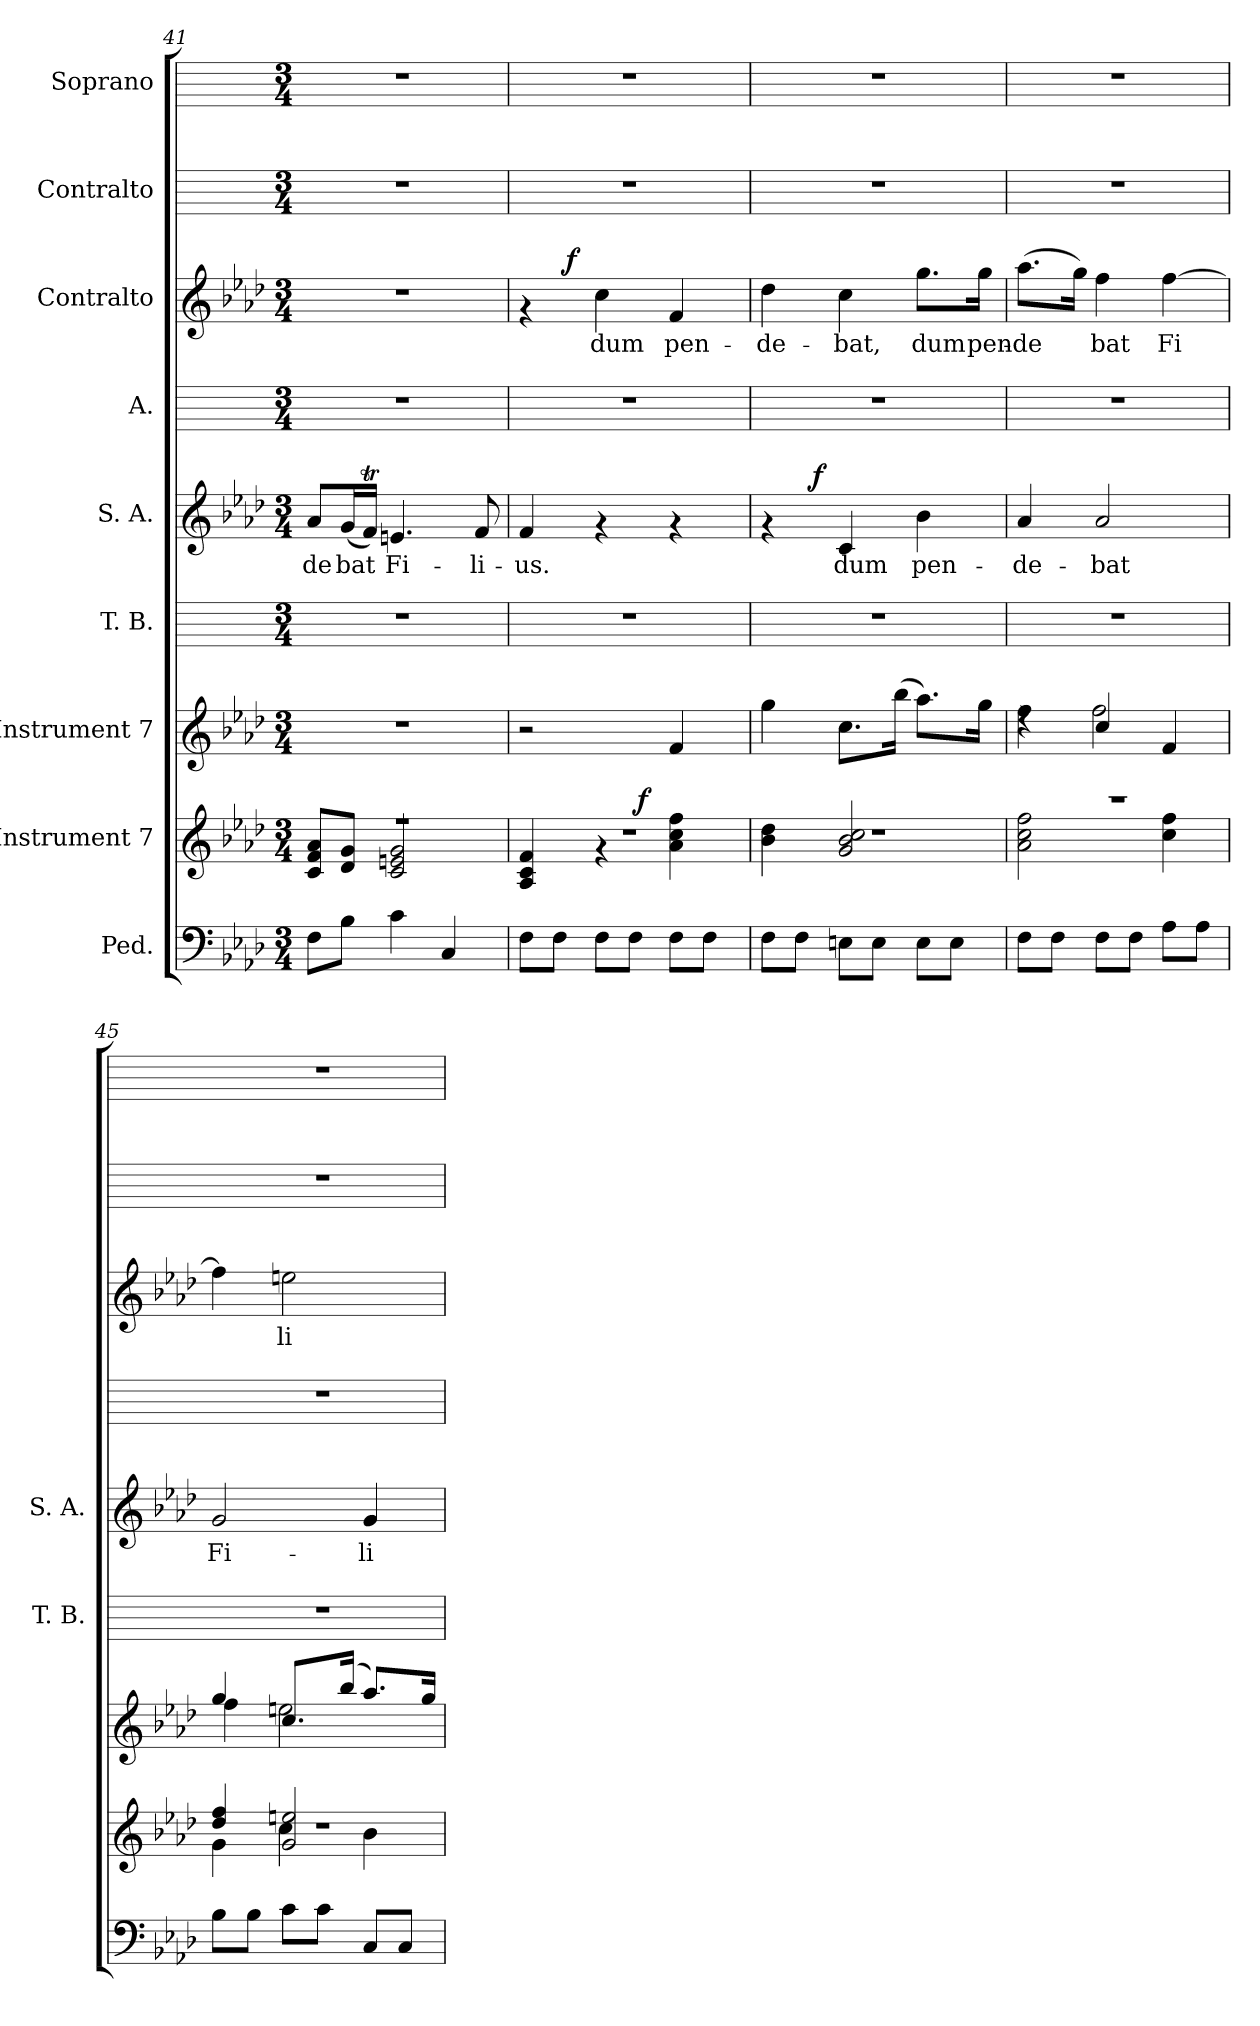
**kern	**kern	**dynam	**kern	**kern	**kern	**text	**dynam	**kern	**kern	**text	**dynam	**kern	**kern
*part9	*part8	*part8	*part7	*part6	*part5	*part5	*part5	*part4	*part3	*part3	*part3	*part2	*part1
*staff9	*staff8	*staff8	*staff7	*staff6	*staff5	*staff5	*staff5	*staff4	*staff3	*staff3	*staff3	*staff2	*staff1
*I"Ped.	*I"Instrument 7	*	*I"Instrument 7	*I"T.  B.	*I"S.  A.	*	*	*I"A.	*I"Contralto	*	*	*I"Contralto	*I"Soprano
*	*	*	*	*I'T.  B.	*I'S.  A.	*	*	*	*	*	*	*	*
*clefF4	*clefG2	*	*clefG2	*	*clefG2	*	*	*	*clefG2	*	*	*	*
*k[b-e-a-d-]	*k[b-e-a-d-]	*	*k[b-e-a-d-]	*k[]	*k[b-e-a-d-]	*	*	*k[]	*k[b-e-a-d-]	*	*	*k[]	*k[]
*A-:	*A-:	*	*A-:	*C:	*A-:	*	*	*C:	*A-:	*	*	*C:	*C:
*M3/4	*M3/4	*	*M3/4	*M3/4	*M3/4	*	*	*M3/4	*M3/4	*	*	*M3/4	*M3/4
=41	=41	=41	=41	=41	=41	=41	=41	=41	=41	=41	=41	=41	=41
*	*^	*	*	*	*	*	*	*	*	*	*	*	*
!	!	!	!	!	!	!	!LO:LY:b:cj	!	!	!	!	!	!	!
8F\L	2.r	8a-/ 8f/ 8c/L	.	2.r	2.r	8a-/L	-de	.	2.r	2.r	.	.	2.r	2.r
!	!	!	!	!	!	!	!LO:LY:b:cj	!	!	!	!	!	!	!
8B-\J	.	8d-/ 8g/J	.	.	.	(<16g/	bat	.	.	.	.	.	.	.
!	!	!	!	!	!	!	!LO:LY:b:cj	!	!	!	!	!	!	!
.	.	.	.	.	.	16fT/J)	.	.	.	.	.	.	.	.
!	!	!	!	!	!	!	!LO:LY:b:cj	!	!	!	!	!	!	!
4c\	.	2en/ 2c/ 2g/	.	.	.	4.en/	Fi-	.	.	.	.	.	.	.
4C/	.	.	.	.	.	.	.	.	.	.	.	.	.	.
!	!	!	!	!	!	!	!LO:LY:b:cj	!	!	!	!	!	!	!
.	.	.	.	.	.	8f/	-li-	.	.	.	.	.	.	.
=42	=42	=42	=42	=42	=42	=42	=42	=42	=42	=42	=42	=42	=42	=42
!	!	!	!	!	!	!	!LO:LY:b:cj	!	!	!	!	!	!	!
*	*	*^	*	*	*	*	*	*	*	*^	*	*	*	*
8F\L	2.r	4f/ 4c/ 4A-/	4ryy	.	2r	2.r	4f/	-us.	.	2.r	4rf	8ryy	.	.	2.r	2.r
8F\J	.	.	.	.	.	.	.	.	.	.	.	32ryy	.	.	.	.
!	!	!	!	!	!	!	!	!	!	!	!	!	!	!LO:DY:a	!	!
.	.	.	.	.	.	.	.	.	.	.	.	2ryy	.	f	.	.
!	!	!	!	!	!	!	!	!	!	!	!	!	!LO:LY:b:cj	!	!	!
8F\L	.	4rf	8ryy	.	.	.	4rf	.	.	.	4cc\	.	dum	.	.	.
8F\J	.	.	64ryy	.	.	.	.	.	.	.	.	.	.	.	.	.
!	!	!	!	!LO:DY:a	!	!	!	!	!	!	!	!	!	!	!	!
.	.	.	4ryy	f	.	.	.	.	.	.	.	.	.	.	.	.
!	!	!	!	!	!	!	!	!	!	!	!	!	!LO:LY:b:cj	!	!	!
8F\L	.	4ff\ 4cc\ 4a-\	.	.	4f/	.	4rf	.	.	.	4f/	.	pen-	.	.	.
8F\J	.	.	.	.	.	.	.	.	.	.	.	.	.	.	.	.
.	.	.	16..ryy	.	.	.	.	.	.	.	.	.	.	.	.	.
.	.	.	.	.	.	.	.	.	.	.	.	16.ryy	.	.	.	.
!!LO:LB:g=z
=43	=43	=43	=43	=43	=43	=43	=43	=43	=43	=43	=43	=43	=43	=43	=43	=43
!	!	!	!	!	!	!	!	!	!	!	!	!	!LO:LY:b:cj	!	!	!
*	*	*v	*v	*	*	*	*^	*	*	*	*v	*v	*	*	*	*
8F\L	2.r	4b-\ 4dd-\	.	4gg\	2.r	4rf	8ryy	.	.	2.r	4dd-\	-de-	.	2.r	2.r
8F\J	.	.	.	.	.	.	32.ryy	.	.	.	.	.	.	.	.
!	!	!	!	!	!	!	!	!	!LO:DY:a	!	!	!	!	!	!
.	.	.	.	.	.	.	2ryy	.	f	.	.	.	.	.	.
!	!	!	!	!	!	!	!	!LO:LY:b:cj	!	!	!	!LO:LY:b:cj	!	!	!
8En\L	.	2b-/ 2g/ 2cc/	.	8.cc\L	.	4c/	.	dum	.	.	4cc\	-bat,	.	.	.
8E\J	.	.	.	.	.	.	.	.	.	.	.	.	.	.	.
.	.	.	.	(<16bb-\J	.	.	.	.	.	.	.	.	.	.	.
!	!	!	!	!	!	!	!	!LO:LY:b:cj	!	!	!	!LO:LY:b:cj	!	!	!
8E\L	.	.	.	8.aa-\L)	.	4b-\	.	pen-	.	.	8.gg\L	dum	.	.	.
8E\J	.	.	.	.	.	.	.	.	.	.	.	.	.	.	.
.	.	.	.	.	.	.	16ryy	.	.	.	.	.	.	.	.
!	!	!	!	!	!	!	!	!	!	!	!	!LO:LY:b:cj	!	!	!
.	.	.	.	16gg\J	.	.	.	.	.	.	16gg\J	pen-	.	.	.
.	.	.	.	.	.	.	64ryy	.	.	.	.	.	.	.	.
=44	=44	=44	=44	=44	=44	=44	=44	=44	=44	=44	=44	=44	=44	=44	=44
*	*	*	*	*^	*	*	*	*	*	*	*	*	*	*	*
!	!	!	!	!	!	!	!	!	!LO:LY:b:cj	!	!	!	!LO:LY:b:cj	!	!	!
*	*	*	*	*	*	*	*v	*v	*	*	*	*	*	*	*	*
8F\L	2.r	2cc\ 2a-\ 2ff\	.	4rcc	4ff\	2.r	4a-/	-de-	.	2.r	(>8.aa-\L	-de-	.	2.r	2.r
8F\J	.	.	.	.	.	.	.	.	.	.	.	.	.	.	.
!	!	!	!	!	!	!	!	!	!	!	!	!LO:LY:b:cj	!	!	!
.	.	.	.	.	.	.	.	.	.	.	16gg\J)	--	.	.	.
!	!	!	!	!	!	!	!	!LO:LY:b:cj	!	!	!	!LO:LY:b:cj	!	!	!
8F\L	.	.	.	4cc/	2ff\	.	2a-/	-bat	.	.	4ff\	-bat	.	.	.
8F\J	.	.	.	.	.	.	.	.	.	.	.	.	.	.	.
!	!	!	!	!	!	!	!	!	!	!	!	!LO:LY:b:cj	!	!	!
8A-\L	.	4ff\ 4cc\	.	4f/	.	.	.	.	.	.	[>4ff\	Fi-	.	.	.
8A-\J	.	.	.	.	.	.	.	.	.	.	.	.	.	.	.
=45	=45	=45	=45	=45	=45	=45	=45	=45	=45	=45	=45	=45	=45	=45	=45
*	*	*^	*	*	*	*	*	*	*	*	*	*	*	*	*
!	!	!	!	!	!	!	!	!	!LO:LY:b:cj	!	!	!	!LO:LY:b:cj	!	!	!
8B-\L	2.r	4dd-/ 4ff/	4g\	.	4gg/	4ff\	2.r	2g/	Fi-	.	2.r	4ff\]	--	.	2.r	2.r
8B-\J	.	.	.	.	.	.	.	.	.	.	.	.	.	.	.	.
!	!	!	!	!	!	!	!	!	!	!	!	!	!LO:LY:b:cj	!	!	!
8c\L	.	2g/ 2een/	4cc\	.	8.cc/L	2een\	.	.	.	.	.	2een\	-li-	.	.	.
8c\J	.	.	.	.	.	.	.	.	.	.	.	.	.	.	.	.
.	.	.	.	.	(<16bb-/J	.	.	.	.	.	.	.	.	.	.	.
!	!	!	!	!	!	!	!	!	!LO:LY:b:cj	!	!	!	!	!	!	!
8C/L	.	.	4b-\	.	8.aa-/L)	.	.	4g/	-li-	.	.	.	.	.	.	.
8C/J	.	.	.	.	.	.	.	.	.	.	.	.	.	.	.	.
.	.	.	.	.	16gg/J	.	.	.	.	.	.	.	.	.	.	.
*	*v	*v	*v	*	*	*	*	*	*	*	*	*	*	*	*	*
*	*	*	*v	*v	*	*	*	*	*	*	*	*	*	*
=	=	=	=	=	=	=	=	=	=	=	=	=	=
*-	*-	*-	*-	*-	*-	*-	*-	*-	*-	*-	*-	*-	*-
